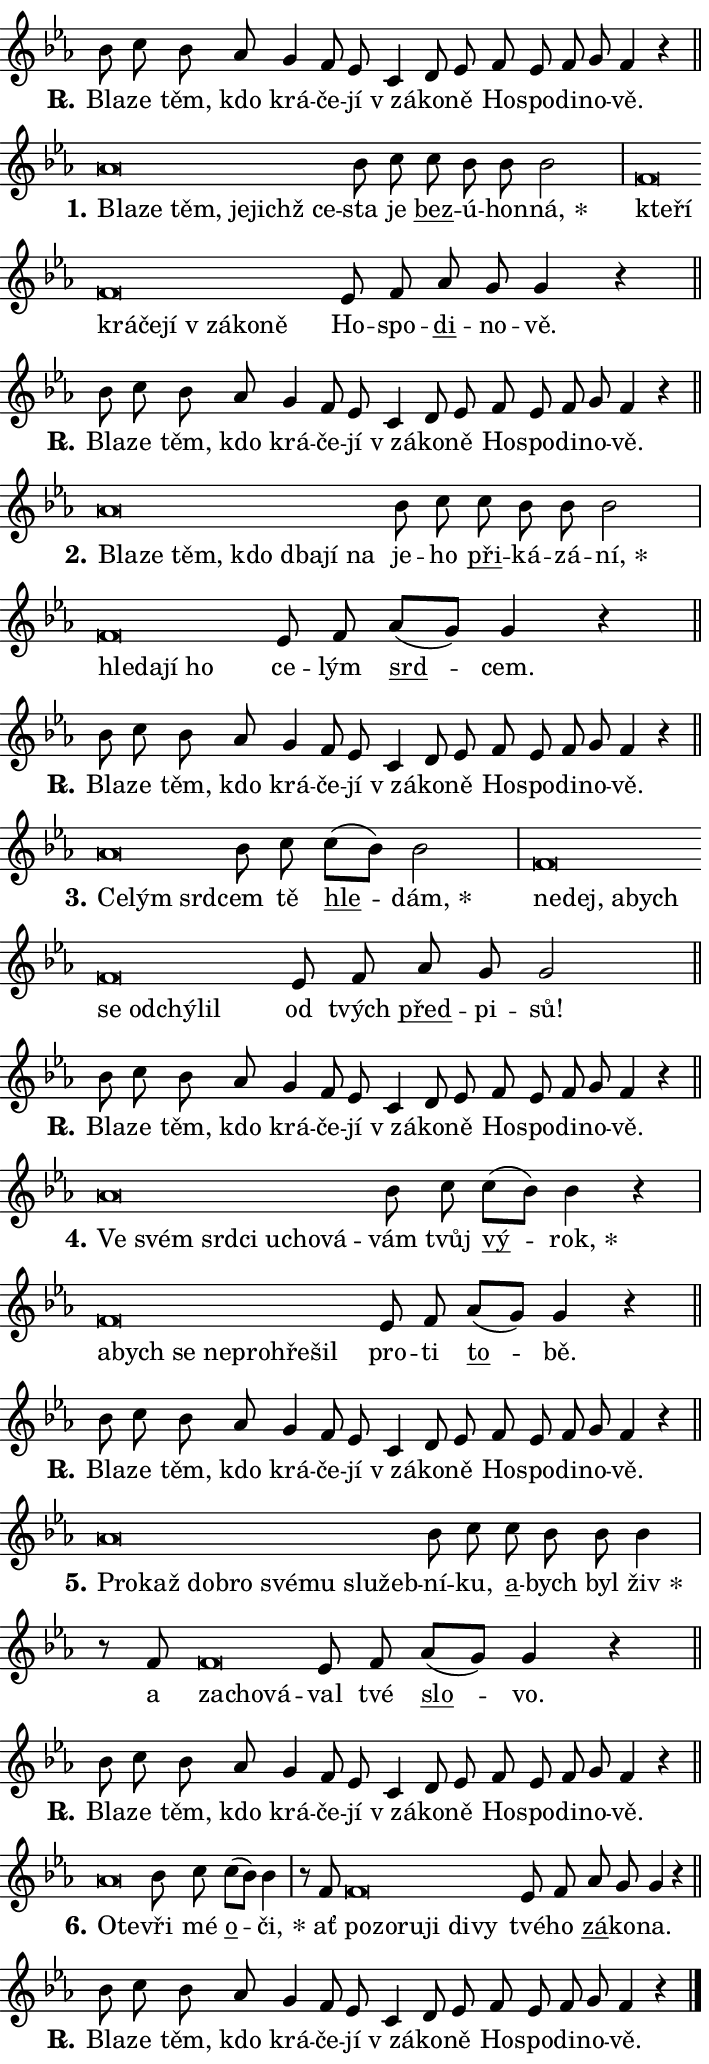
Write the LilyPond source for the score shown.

\version "2.24.0"
\header { tagline = "" }
\paper {
  indent = 0\cm
  top-margin = 0\cm
  right-margin = 0.13\cm % to fit lyric hyphens
  bottom-margin = 0\cm
  left-margin = 0\cm
  paper-width = 12\cm
  page-breaking = #ly:one-page-breaking
  system-system-spacing.basic-distance = #11
  score-system-spacing.basic-distance = #11
  ragged-last = ##f
}


%% Author: Thomas Morley
%% https://lists.gnu.org/archive/html/lilypond-user/2020-05/msg00002.html
#(define (line-position grob)
"Returns position of @var[grob} in current system:
   @code{'start}, if at first time-step
   @code{'end}, if at last time-step
   @code{'middle} otherwise
"
  (let* ((col (ly:item-get-column grob))
         (ln (ly:grob-object col 'left-neighbor))
         (rn (ly:grob-object col 'right-neighbor))
         (col-to-check-left (if (ly:grob? ln) ln col))
         (col-to-check-right (if (ly:grob? rn) rn col))
         (break-dir-left
           (and
             (ly:grob-property col-to-check-left 'non-musical #f)
             (ly:item-break-dir col-to-check-left)))
         (break-dir-right
           (and
             (ly:grob-property col-to-check-right 'non-musical #f)
             (ly:item-break-dir col-to-check-right))))
        (cond ((eqv? 1 break-dir-left) 'start)
              ((eqv? -1 break-dir-right) 'end)
              (else 'middle))))

#(define (tranparent-at-line-position vctor)
  (lambda (grob)
  "Relying on @code{line-position} select the relevant enry from @var{vctor}.
Used to determine transparency,"
    (case (line-position grob)
      ((end) (not (vector-ref vctor 0)))
      ((middle) (not (vector-ref vctor 1)))
      ((start) (not (vector-ref vctor 2))))))

noteHeadBreakVisibility =
#(define-music-function (break-visibility)(vector?)
"Makes @code{NoteHead}s transparent relying on @var{break-visibility}"
#{
  \override NoteHead.transparent =
    #(tranparent-at-line-position break-visibility)
#})

#(define delete-ledgers-for-transparent-note-heads
  (lambda (grob)
    "Reads whether a @code{NoteHead} is transparent.
If so this @code{NoteHead} is removed from @code{'note-heads} from
@var{grob}, which is supposed to be @code{LedgerLineSpanner}.
As a result ledgers are not printed for this @code{NoteHead}"
    (let* ((nhds-array (ly:grob-object grob 'note-heads))
           (nhds-list
             (if (ly:grob-array? nhds-array)
                 (ly:grob-array->list nhds-array)
                 '()))
           ;; Relies on the transparent-property being done before
           ;; Staff.LedgerLineSpanner.after-line-breaking is executed.
           ;; This is fragile ...
           (to-keep
             (remove
               (lambda (nhd)
                 (ly:grob-property nhd 'transparent #f))
               nhds-list)))
      ;; TODO find a better method to iterate over grob-arrays, similiar
      ;; to filter/remove etc for lists
      ;; For now rebuilt from scratch
      (set! (ly:grob-object grob 'note-heads)  '())
      (for-each
        (lambda (nhd)
          (ly:pointer-group-interface::add-grob grob 'note-heads nhd))
        to-keep))))

squashNotes = {
  \override NoteHead.X-extent = #'(-0.2 . 0.2)
  \override NoteHead.Y-extent = #'(-0.75 . 0)
  \override NoteHead.stencil =
    #(lambda (grob)
       (let ((pos (ly:grob-property grob 'staff-position)))
         (begin
           (if (< pos -7) (display "ERROR: Lower brevis then expected\n") (display ""))
           (if (<= pos -6) ly:text-interface::print ly:note-head::print))))
}
unSquashNotes = {
  \revert NoteHead.X-extent
  \revert NoteHead.Y-extent
  \revert NoteHead.stencil
}

hideNotes = \noteHeadBreakVisibility #begin-of-line-visible
unHideNotes = \noteHeadBreakVisibility #all-visible

% work-around for resetting accidentals
% https://lilypond.org/doc/v2.23/Documentation/notation/displaying-rhythms#unmetered-music
cadenzaMeasure = {
  \cadenzaOff
  \partial 1024 s1024
  \cadenzaOn
}

#(define-markup-command (accent layout props text) (markup?)
  "Underline accented syllable"
  (interpret-markup layout props
    #{\markup \override #'(offset . 4.3) \underline { #text }#}))

responsum = \markup \concat {
  "R" \hspace #-1.05 \path #0.1 #'((moveto 0 0.07) (lineto 0.9 0.8)) \hspace #0.05 "."
}

spaceSize = #0.6828661417322834 % exact space size for TeX Gyre Schola

\layout {
  \context {
    \Staff
    \remove "Time_signature_engraver"
    \override LedgerLineSpanner.after-line-breaking = #delete-ledgers-for-transparent-note-heads
  }
  \context {
    \Lyrics {
      \override LyricSpace.minimum-distance = \spaceSize
      \override LyricText.font-name = #"TeX Gyre Schola"
      \override LyricText.font-size = 1
      \override StanzaNumber.font-name = #"TeX Gyre Schola Bold"
      \override StanzaNumber.font-size = 1
    }
  }
  \context {
    \Score 
    \override NoteHead.text =
      #(lambda (grob) 
        (let ((pos (ly:grob-property grob 'staff-position)))
          #{\markup {
            \combine
              \halign #-0.55 \raise #(if (= pos -6) 0 0.5) \override #'(thickness . 2) \draw-line #'(3.2 . 0)
              \musicglyph "noteheads.sM1"
          }#}))
  }
}

% magnetic-lyrics.ily
%
%   written by
%     Jean Abou Samra <jean@abou-samra.fr>
%     Werner Lemberg <wl@gnu.org>
%
%   adapted by
%     Jiri Hon <jiri.hon@gmail.com>
%
% Version 2022-Apr-15

% https://www.mail-archive.com/lilypond-user@gnu.org/msg149350.html

#(define (Left_hyphen_pointer_engraver context)
   "Collect syllable-hyphen-syllable occurrences in lyrics and store
them in properties.  This engraver only looks to the left.  For
example, if the lyrics input is @code{foo -- bar}, it does the
following.

@itemize @bullet
@item
Set the @code{text} property of the @code{LyricHyphen} grob between
@q{foo} and @q{bar} to @code{foo}.

@item
Set the @code{left-hyphen} property of the @code{LyricText} grob with
text @q{foo} to the @code{LyricHyphen} grob between @q{foo} and
@q{bar}.
@end itemize

Use this auxiliary engraver in combination with the
@code{lyric-@/text::@/apply-@/magnetic-@/offset!} hook."
   (let ((hyphen #f)
         (text #f))
     (make-engraver
      (acknowledgers
       ((lyric-syllable-interface engraver grob source-engraver)
        (set! text grob)))
      (end-acknowledgers
       ((lyric-hyphen-interface engraver grob source-engraver)
        ;(when (not (grob::has-interface grob 'lyric-space-interface))
          (set! hyphen grob)));)
      ((stop-translation-timestep engraver)
       (when (and text hyphen)
         (ly:grob-set-object! text 'left-hyphen hyphen))
       (set! text #f)
       (set! hyphen #f)))))

#(define (lyric-text::apply-magnetic-offset! grob)
   "If the space between two syllables is less than the value in
property @code{LyricText@/.details@/.squash-threshold}, move the right
syllable to the left so that it gets concatenated with the left
syllable.

Use this function as a hook for
@code{LyricText@/.after-@/line-@/breaking} if the
@code{Left_@/hyphen_@/pointer_@/engraver} is active."
   (let ((hyphen (ly:grob-object grob 'left-hyphen #f)))
     (when hyphen
       (let ((left-text (ly:spanner-bound hyphen LEFT)))
         (when (grob::has-interface left-text 'lyric-syllable-interface)
           (let* ((common (ly:grob-common-refpoint grob left-text X))
                  (this-x-ext (ly:grob-extent grob common X))
                  (left-x-ext
                   (begin
                     ;; Trigger magnetism for left-text.
                     (ly:grob-property left-text 'after-line-breaking)
                     (ly:grob-extent left-text common X)))
                  ;; `delta` is the gap width between two syllables.
                  (delta (- (interval-start this-x-ext)
                            (interval-end left-x-ext)))
                  (details (ly:grob-property grob 'details))
                  (threshold (assoc-get 'squash-threshold details 0.2)))
             (when (< delta threshold)
               (let* (;; We have to manipulate the input text so that
                      ;; ligatures crossing syllable boundaries are not
                      ;; disabled.  For languages based on the Latin
                      ;; script this is essentially a beautification.
                      ;; However, for non-Western scripts it can be a
                      ;; necessity.
                      (lt (ly:grob-property left-text 'text))
                      (rt (ly:grob-property grob 'text))
                      (is-space (grob::has-interface hyphen 'lyric-space-interface))
                      (space (if is-space " " ""))
                      (extra-delta (if is-space spaceSize 0))
                      ;; Append new syllable.
                      (ltrt-space (if (and (string? lt) (string? rt))
                                (string-append lt space rt)
                                (make-concat-markup (list lt space rt))))
                      ;; Right-align `ltrt` to the right side.
                      (ltrt-space-markup (grob-interpret-markup
                               grob
                               (make-translate-markup
                                (cons (interval-length this-x-ext) 0)
                                (make-right-align-markup ltrt-space)))))
                 (begin
                   ;; Don't print `left-text`.
                   (ly:grob-set-property! left-text 'stencil #f)
                   ;; Set text and stencil (which holds all collected
                   ;; syllables so far) and shift it to the left.
                   (ly:grob-set-property! grob 'text ltrt-space)
                   (ly:grob-set-property! grob 'stencil ltrt-space-markup)
                   (ly:grob-translate-axis! grob (- (- delta extra-delta)) X))))))))))


#(define (lyric-hyphen::displace-bounds-first grob)
   ;; Make very sure this callback isn't triggered too early.
   (let ((left (ly:spanner-bound grob LEFT))
         (right (ly:spanner-bound grob RIGHT)))
     (ly:grob-property left 'after-line-breaking)
     (ly:grob-property right 'after-line-breaking)
     (ly:lyric-hyphen::print grob)))

squashThreshold = #0.4

\layout {
  \context {
    \Lyrics
    \consists #Left_hyphen_pointer_engraver
    \override LyricText.after-line-breaking =
      #lyric-text::apply-magnetic-offset!
    \override LyricHyphen.stencil = #lyric-hyphen::displace-bounds-first
    \override LyricText.details.squash-threshold = \squashThreshold
    \override LyricHyphen.minimum-distance = 0
    \override LyricHyphen.minimum-length = \squashThreshold
  }
}

squashText = \override LyricText.details.squash-threshold = 9999
unSquashText = \override LyricText.details.squash-threshold = \squashThreshold

leftText = \override LyricText.self-alignment-X = #LEFT
unLeftText = \revert LyricText.self-alignment-X

starOffset = #(lambda (grob) 
                (let ((x_offset (ly:self-alignment-interface::aligned-on-x-parent grob)))
                  (if (= x_offset 0) 0 (+ x_offset 1.2))))

star = #(define-music-function (syllable)(string?)
"Append star separator at the end of a syllable"
#{
  \once \override LyricText.X-offset = #starOffset
  \lyricmode { \markup {
    #syllable
    \override #'((font-name . "TeX Gyre Schola Bold")) \hspace #0.2 \lower #0.65 \larger "*"
  } }
#})

starAccent = #(define-music-function (syllable)(string?)
"Append star separator at the end of a syllable and make accent"
#{
  \once \override LyricText.X-offset = #starOffset
  \lyricmode { \markup {
    \accent #syllable
    \override #'((font-name . "TeX Gyre Schola Bold")) \hspace #0.2 \lower #0.65 \larger "*"
  } }
#})

breath = #(define-music-function (syllable)(string?)
"Append breathing indicator at the end of a syllable"
#{
  \lyricmode { \markup { #syllable "+" } }
#})

optionalBreath = #(define-music-function (syllable)(string?)
"Append optional breathing indicator at the end of a syllable"
#{
  \lyricmode { \markup { #syllable "(+)" } }
#})


\score {
    <<
        \new Voice = "melody" { \cadenzaOn \key es \major \relative { bes'8 c bes as g4 f8 es \bar "" c4 d8 es \bar "" f es f g f4 r \cadenzaMeasure \bar "||" \break } }
        \new Lyrics \lyricsto "melody" { \lyricmode { \set stanza = \responsum
Bla -- ze těm, kdo krá -- če -- jí "v zá" -- ko -- ně Ho -- spo -- di -- no -- vě. } }
    >>
    \layout {}
}

\score {
    <<
        \new Voice = "melody" { \cadenzaOn \key es \major \relative { \squashNotes as'\breve*1/16 \hideNotes \breve*1/16 \bar "" \breve*1/16 \bar "" \breve*1/16 \bar "" \breve*1/16 \breve*1/16 \bar "" \unHideNotes \unSquashNotes bes8 c \bar "" c bes bes bes2 \cadenzaMeasure \bar "|" \squashNotes f\breve*1/16 \hideNotes \breve*1/16 \bar "" \breve*1/16 \bar "" \breve*1/16 \bar "" \breve*1/16 \bar "" \breve*1/16 \bar "" \breve*1/16 \breve*1/16 \bar "" \unHideNotes \unSquashNotes es8 f \bar "" as g g4 r \cadenzaMeasure \bar "||" \break } }
        \new Lyrics \lyricsto "melody" { \lyricmode { \set stanza = "1."
\leftText Bla -- \squashText ze těm, je -- jichž ce -- \unLeftText \unSquashText sta je \markup \accent bez -- ú -- hon -- \star ná, \leftText kte -- \squashText ří krá -- če -- jí "v zá" -- ko -- ně \unLeftText \unSquashText Ho -- spo -- \markup \accent di -- no -- vě. } }
    >>
    \layout {}
}

\score {
    <<
        \new Voice = "melody" { \cadenzaOn \key es \major \relative { bes'8 c bes as g4 f8 es \bar "" c4 d8 es \bar "" f es f g f4 r \cadenzaMeasure \bar "||" \break } }
        \new Lyrics \lyricsto "melody" { \lyricmode { \set stanza = \responsum
Bla -- ze těm, kdo krá -- če -- jí "v zá" -- ko -- ně Ho -- spo -- di -- no -- vě. } }
    >>
    \layout {}
}

\score {
    <<
        \new Voice = "melody" { \cadenzaOn \key es \major \relative { \squashNotes as'\breve*1/16 \hideNotes \breve*1/16 \bar "" \breve*1/16 \bar "" \breve*1/16 \bar "" \breve*1/16 \bar "" \breve*1/16 \breve*1/16 \bar "" \unHideNotes \unSquashNotes bes8 c \bar "" c bes bes bes2 \cadenzaMeasure \bar "|" \squashNotes f\breve*1/16 \hideNotes \breve*1/16 \bar "" \breve*1/16 \breve*1/16 \bar "" \unHideNotes \unSquashNotes es8 f \bar "" as[( g)] g4 r \cadenzaMeasure \bar "||" \break } }
        \new Lyrics \lyricsto "melody" { \lyricmode { \set stanza = "2."
\leftText Bla -- \squashText ze těm, kdo dba -- jí na \unLeftText \unSquashText je -- ho \markup \accent při -- ká -- zá -- \star ní, \leftText hle -- \squashText da -- jí ho \unLeftText \unSquashText ce -- lým \markup \accent srd -- cem. } }
    >>
    \layout {}
}

\score {
    <<
        \new Voice = "melody" { \cadenzaOn \key es \major \relative { bes'8 c bes as g4 f8 es \bar "" c4 d8 es \bar "" f es f g f4 r \cadenzaMeasure \bar "||" \break } }
        \new Lyrics \lyricsto "melody" { \lyricmode { \set stanza = \responsum
Bla -- ze těm, kdo krá -- če -- jí "v zá" -- ko -- ně Ho -- spo -- di -- no -- vě. } }
    >>
    \layout {}
}

\score {
    <<
        \new Voice = "melody" { \cadenzaOn \key es \major \relative { \squashNotes as'\breve*1/16 \hideNotes \breve*1/16 \breve*1/16 \bar "" \unHideNotes \unSquashNotes bes8 c \bar "" c[( bes)] bes2 \cadenzaMeasure \bar "|" \squashNotes f\breve*1/16 \hideNotes \breve*1/16 \bar "" \breve*1/16 \bar "" \breve*1/16 \bar "" \breve*1/16 \bar "" \breve*1/16 \bar "" \breve*1/16 \breve*1/16 \bar "" \unHideNotes \unSquashNotes es8 f \bar "" as g g2 \cadenzaMeasure \bar "||" \break } }
        \new Lyrics \lyricsto "melody" { \lyricmode { \set stanza = "3."
\leftText Ce -- \squashText lým srd -- \unLeftText \unSquashText cem tě \markup \accent hle -- \star dám, \leftText ne -- \squashText dej, a -- bych se od -- chý -- lil \unLeftText \unSquashText od tvých \markup \accent před -- pi -- sů! } }
    >>
    \layout {}
}

\score {
    <<
        \new Voice = "melody" { \cadenzaOn \key es \major \relative { bes'8 c bes as g4 f8 es \bar "" c4 d8 es \bar "" f es f g f4 r \cadenzaMeasure \bar "||" \break } }
        \new Lyrics \lyricsto "melody" { \lyricmode { \set stanza = \responsum
Bla -- ze těm, kdo krá -- če -- jí "v zá" -- ko -- ně Ho -- spo -- di -- no -- vě. } }
    >>
    \layout {}
}

\score {
    <<
        \new Voice = "melody" { \cadenzaOn \key es \major \relative { \squashNotes as'\breve*1/16 \hideNotes \breve*1/16 \bar "" \breve*1/16 \bar "" \breve*1/16 \bar "" \breve*1/16 \bar "" \breve*1/16 \breve*1/16 \bar "" \unHideNotes \unSquashNotes bes8 c \bar "" c[( bes)] bes4 r \cadenzaMeasure \bar "|" \squashNotes f\breve*1/16 \hideNotes \breve*1/16 \bar "" \breve*1/16 \bar "" \breve*1/16 \bar "" \breve*1/16 \bar "" \breve*1/16 \breve*1/16 \bar "" \unHideNotes \unSquashNotes es8 f \bar "" as[( g)] g4 r \cadenzaMeasure \bar "||" \break } }
        \new Lyrics \lyricsto "melody" { \lyricmode { \set stanza = "4."
\leftText Ve \squashText svém srd -- ci u -- cho -- vá -- \unLeftText \unSquashText vám tvůj \markup \accent vý -- \star rok, \leftText a -- \squashText bych se ne -- pro -- hře -- šil \unLeftText \unSquashText pro -- ti \markup \accent to -- bě. } }
    >>
    \layout {}
}

\score {
    <<
        \new Voice = "melody" { \cadenzaOn \key es \major \relative { bes'8 c bes as g4 f8 es \bar "" c4 d8 es \bar "" f es f g f4 r \cadenzaMeasure \bar "||" \break } }
        \new Lyrics \lyricsto "melody" { \lyricmode { \set stanza = \responsum
Bla -- ze těm, kdo krá -- če -- jí "v zá" -- ko -- ně Ho -- spo -- di -- no -- vě. } }
    >>
    \layout {}
}

\score {
    <<
        \new Voice = "melody" { \cadenzaOn \key es \major \relative { \squashNotes as'\breve*1/16 \hideNotes \breve*1/16 \bar "" \breve*1/16 \bar "" \breve*1/16 \bar "" \breve*1/16 \bar "" \breve*1/16 \bar "" \breve*1/16 \breve*1/16 \bar "" \unHideNotes \unSquashNotes bes8 c \bar "" c bes bes bes4 \cadenzaMeasure \bar "|" r8 f8 \squashNotes f\breve*1/16 \hideNotes \breve*1/16 \breve*1/16 \bar "" \unHideNotes \unSquashNotes es8 f \bar "" as[( g)] g4 r \cadenzaMeasure \bar "||" \break } }
        \new Lyrics \lyricsto "melody" { \lyricmode { \set stanza = "5."
\leftText Pro -- \squashText kaž dob -- ro své -- mu slu -- žeb -- \unLeftText \unSquashText ní -- ku, \markup \accent a -- bych byl \star živ a \leftText za -- \squashText cho -- vá -- \unLeftText \unSquashText val tvé \markup \accent slo -- vo. } }
    >>
    \layout {}
}

\score {
    <<
        \new Voice = "melody" { \cadenzaOn \key es \major \relative { bes'8 c bes as g4 f8 es \bar "" c4 d8 es \bar "" f es f g f4 r \cadenzaMeasure \bar "||" \break } }
        \new Lyrics \lyricsto "melody" { \lyricmode { \set stanza = \responsum
Bla -- ze těm, kdo krá -- če -- jí "v zá" -- ko -- ně Ho -- spo -- di -- no -- vě. } }
    >>
    \layout {}
}

\score {
    <<
        \new Voice = "melody" { \cadenzaOn \key es \major \relative { \squashNotes as'\breve*1/16 \hideNotes \breve*1/16 \bar "" \unHideNotes \unSquashNotes bes8 c \bar "" c[( bes)] bes4 \cadenzaMeasure \bar "|" r8 f8 \squashNotes f\breve*1/16 \hideNotes \breve*1/16 \bar "" \breve*1/16 \bar "" \breve*1/16 \bar "" \breve*1/16 \breve*1/16 \bar "" \unHideNotes \unSquashNotes es8 f \bar "" as g g4 r \cadenzaMeasure \bar "||" \break } }
        \new Lyrics \lyricsto "melody" { \lyricmode { \set stanza = "6."
\leftText O -- \squashText te -- \unLeftText \unSquashText vři mé \markup \accent o -- \star či, ať \leftText po -- \squashText zo -- ru -- ji di -- vy \unLeftText \unSquashText tvé -- ho \markup \accent zá -- ko -- na. } }
    >>
    \layout {}
}

\score {
    <<
        \new Voice = "melody" { \cadenzaOn \key es \major \relative { bes'8 c bes as g4 f8 es \bar "" c4 d8 es \bar "" f es f g f4 r \cadenzaMeasure \bar "||" \break } \bar "|." }
        \new Lyrics \lyricsto "melody" { \lyricmode { \set stanza = \responsum
Bla -- ze těm, kdo krá -- če -- jí "v zá" -- ko -- ně Ho -- spo -- di -- no -- vě. } }
    >>
    \layout {}
}
